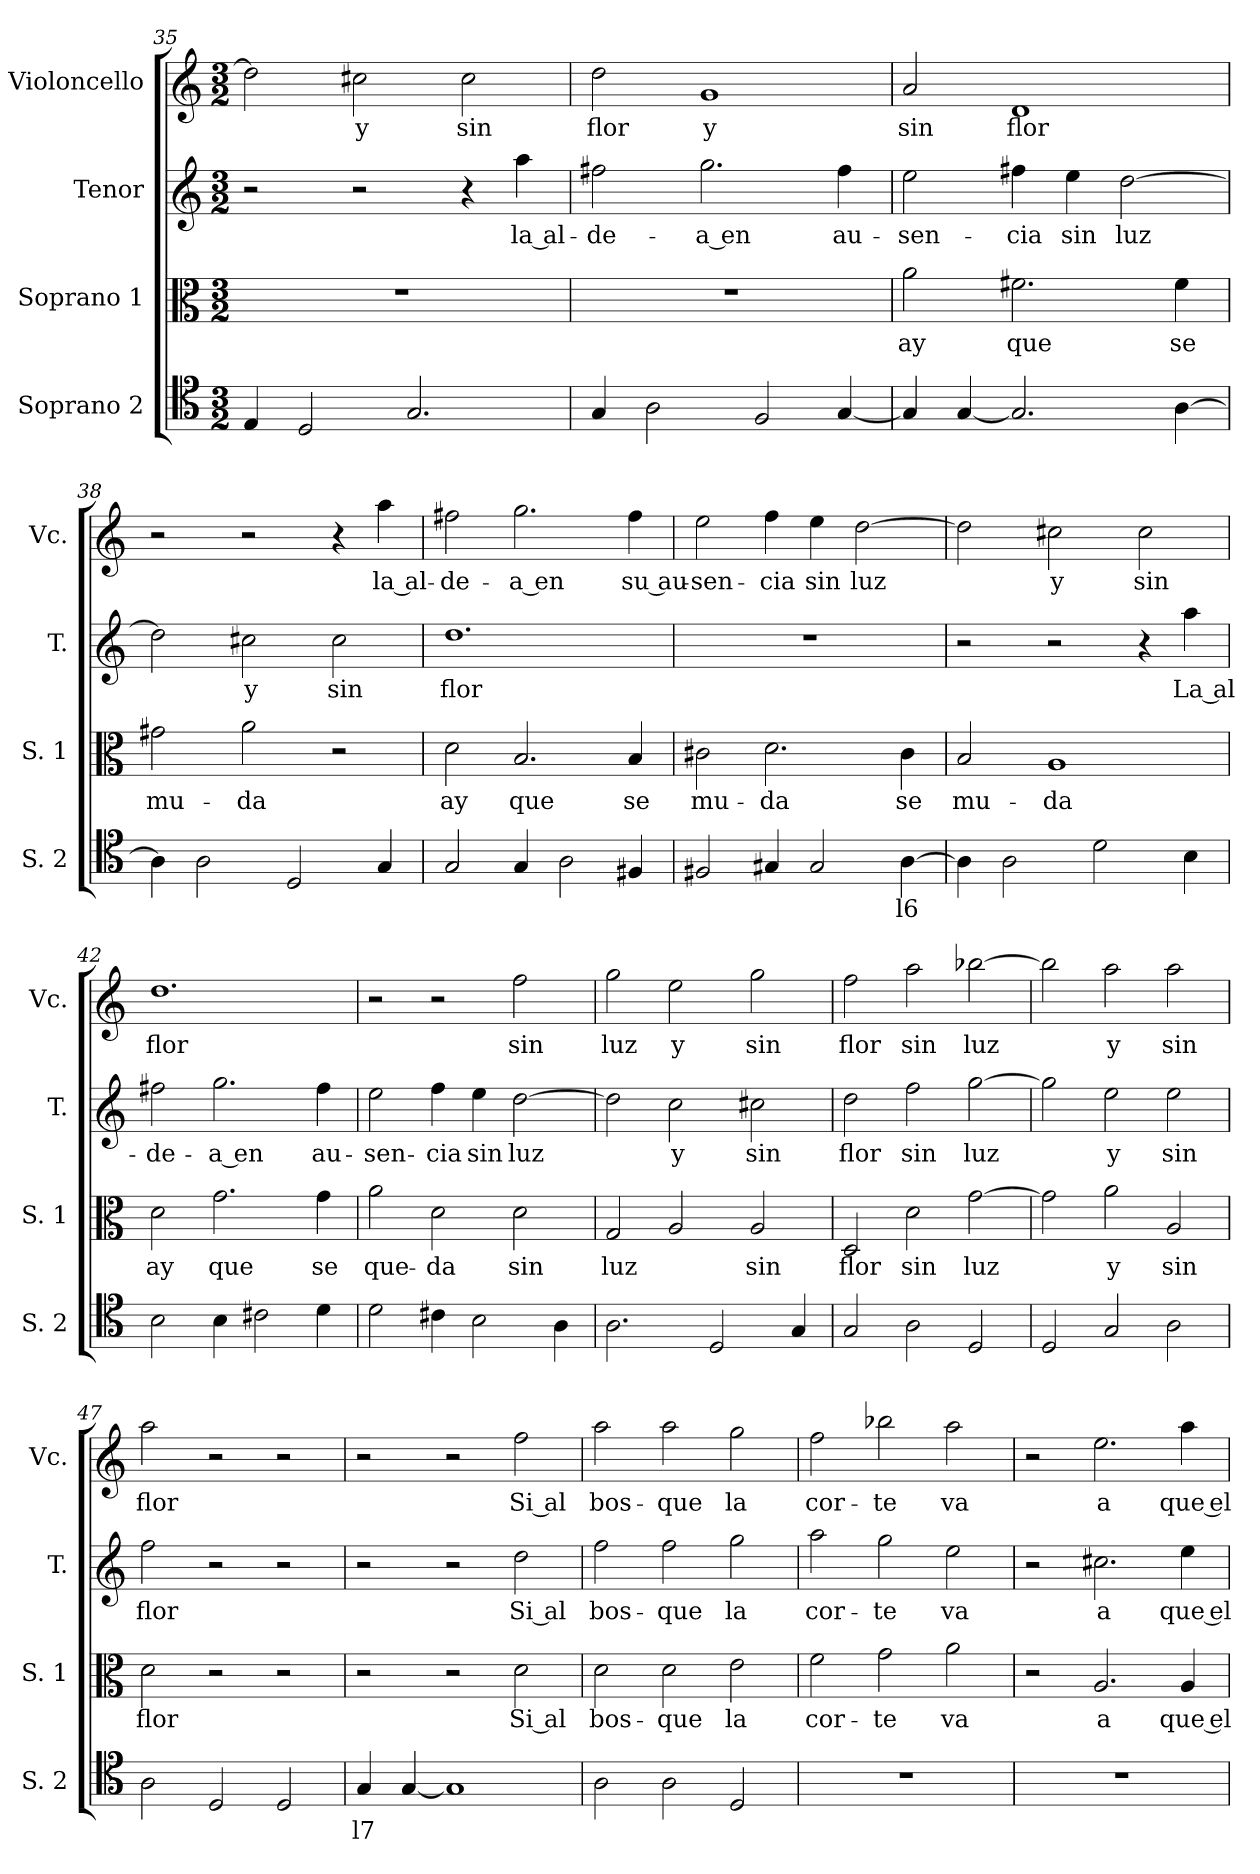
**kern	**text	**kern	**text	**kern	**text	**kern	**text
*part4	*part4	*part3	*part3	*part2	*part2	*part1	*part1
*staff4	*staff4	*staff3	*staff3	*staff2	*staff2	*staff1	*staff1
*I"Soprano 2	*	*I"Soprano 1	*	*I"Tenor	*	*I"Violoncello	*
*I'S. 2	*	*I'S. 1	*	*I'T.	*	*I'Vc.	*
*clefC4	*	*clefC3	*	*clefG2	*	*clefG2	*
*M3/2	*	*M3/2	*	*M3/2	*	*M3/2	*
=35	=35	=35	=35	=35	=35	=35	=35
4E	.	1.r	.	2r	.	2dd]	.
2D	.	.	.	.	.	.	.
.	.	.	.	2r	.	2cc#X	y
2.G	.	.	.	.	.	.	.
.	.	.	.	4r	.	2cc#	sin
.	.	.	.	4aa	la al-	.	.
=36	=36	=36	=36	=36	=36	=36	=36
4G	.	1.r	.	2ff#X	-de-	2dd	flor
2A	.	.	.	.	.	.	.
.	.	.	.	2.gg	-a en	1g	y
2F	.	.	.	.	.	.	.
[4G	.	.	.	4ff#	au-	.	.
=37	=37	=37	=37	=37	=37	=37	=37
4G]	.	2a	ay	2ee	-sen-	2a	sin
[4G	.	.	.	.	.	.	.
2.G]	.	2.f#X	que	4ff#X	-cia	1d	flor
.	.	.	.	4ee	sin	.	.
.	.	.	.	[2dd	luz	.	.
[4A	.	4f#	se	.	.	.	.
=38	=38	=38	=38	=38	=38	=38	=38
4A]	.	2g#X	mu-	2dd]	.	2r	.
2A	.	.	.	.	.	.	.
.	.	2a	-da	2cc#X	y	2r	.
2D	.	.	.	.	.	.	.
.	.	2r	.	2cc#	sin	4r	.
4G	.	.	.	.	.	4aa	la al-
=39	=39	=39	=39	=39	=39	=39	=39
2G	.	2d	ay	1.dd	flor	2ff#X	-de-
4G	.	2.B	que	.	.	2.gg	-a en
2A	.	.	.	.	.	.	.
4F#X	.	4B	se	.	.	4ff#	su au-
=40	=40	=40	=40	=40	=40	=40	=40
2F#X	.	2c#X	mu-	1.r	.	2ee	-sen-
4G#X	.	2.d	-da	.	.	4ff	-cia
2G#	.	.	.	.	.	4ee	sin
.	.	.	.	.	.	[2dd	luz
[4A	l6	4c#	se	.	.	.	.
=41	=41	=41	=41	=41	=41	=41	=41
4A]	.	2B	mu-	2r	.	2dd]	.
2A	.	.	.	.	.	.	.
.	.	1A	-da	2r	.	2cc#X	y
2d	.	.	.	.	.	.	.
.	.	.	.	4r	.	2cc#	sin
4B	.	.	.	4aa	La al-	.	.
=42	=42	=42	=42	=42	=42	=42	=42
2B	.	2d	ay	2ff#X	-de-	1.dd	flor
4B	.	2.g	que	2.gg	-a en	.	.
2c#X	.	.	.	.	.	.	.
4d	.	4g	se	4ff#	au-	.	.
=43	=43	=43	=43	=43	=43	=43	=43
2d	.	2a	que-	2ee	-sen-	2r	.
4c#X	.	2d	-da	4ff	-cia	2r	.
2B	.	.	.	4ee	sin	.	.
.	.	2d	sin	[2dd	luz	2ff	sin
4A	.	.	.	.	.	.	.
=44	=44	=44	=44	=44	=44	=44	=44
2.A	.	2G	luz	2dd]	.	2gg	luz
.	.	2A	.	2cc	y	2ee	y
2D	.	.	.	.	.	.	.
.	.	2A	sin	2cc#X	sin	2gg	sin
4G	.	.	.	.	.	.	.
=45	=45	=45	=45	=45	=45	=45	=45
2G	.	2D	flor	2dd	flor	2ff	flor
2A	.	2d	sin	2ff	sin	2aa	sin
2D	.	[2g	luz	[2gg	luz	[2bb-X	luz
=46	=46	=46	=46	=46	=46	=46	=46
2D	.	2g]	.	2gg]	.	2bb-]	.
2G	.	2a	y	2ee	y	2aa	y
2A	.	2A	sin	2ee	sin	2aa	sin
=47	=47	=47	=47	=47	=47	=47	=47
2A	.	2d	flor	2ff	flor	2aa	flor
2D	.	2r	.	2r	.	2r	.
2D	.	2r	.	2r	.	2r	.
=1	=1	=1	=1	=1	=1	=1	=1
4G	l7	2r	.	2r	.	2r	.
[4G	.	.	.	.	.	.	.
1G]	.	2r	.	2r	.	2r	.
.	.	2d	Si al	2dd	Si al	2ff	Si al
=2	=2	=2	=2	=2	=2	=2	=2
2A	.	2d	bos-	2ff	bos-	2aa	bos-
2A	.	2d	-que	2ff	-que	2aa	-que
2D	.	2e	la	2gg	la	2gg	la
=3	=3	=3	=3	=3	=3	=3	=3
1.r	.	2f	cor-	2aa	cor-	2ff	cor-
.	.	2g	-te	2gg	-te	2bb-X	-te
.	.	2a	va	2ee	va	2aa	va
=4	=4	=4	=4	=4	=4	=4	=4
1.r	.	2r	.	2r	.	2r	.
.	.	2.A	a	2.cc#X	a	2.ee	a
.	.	4A	que el	4ee	que el	4aa	que el
=	=	=	=	=	=	=	=
*-	*-	*-	*-	*-	*-	*-	*-
